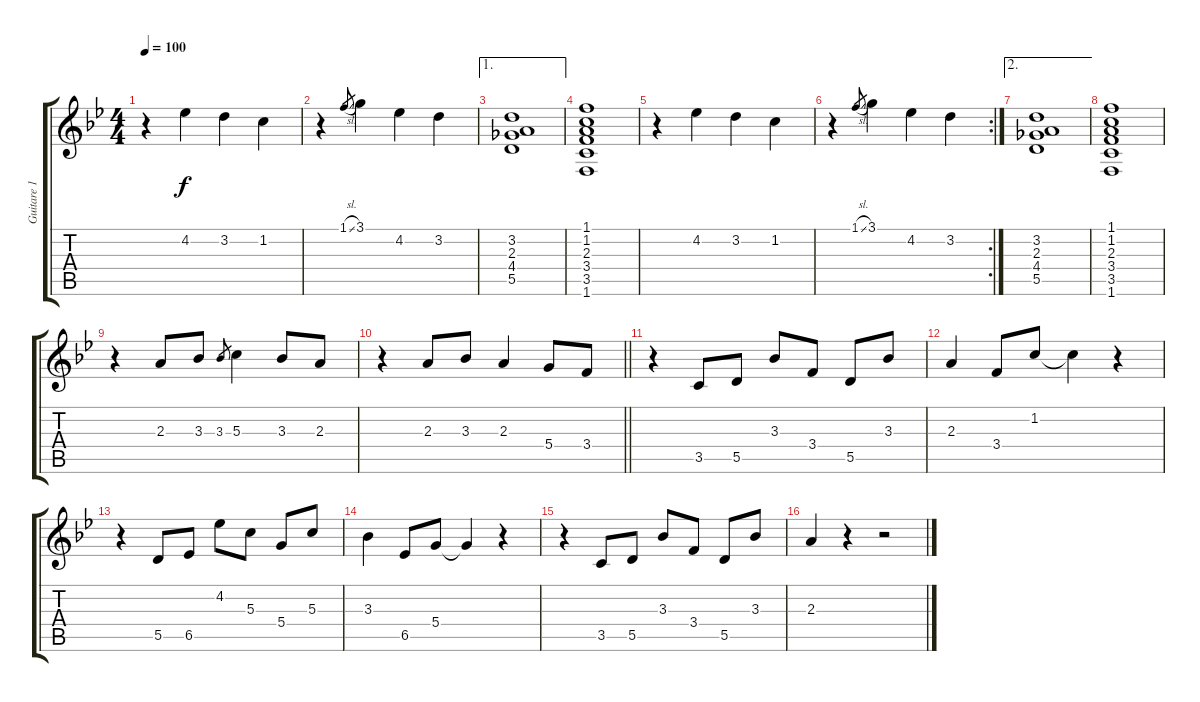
\track ("Guitare 1" "Guitare 1") {instrument acousticguitarnylon}
\staff {score tabs}
\tuning (E4 B3 G3 D3 A2 E2) {hide}
\ts (4 4)
\tempo 100
\clef g2
\ks bb
r.4{dy f} 4.2.4 3.2.4 1.2.4 |
r.4 1.1{sl}.8{gr} 3.1.4 4.2.4 3.2.4 |
\ae 1
(3.2 2.3 4.4 5.5).1 |
(1.1 1.2 2.3 3.4 3.5 1.6).1 |
r.4 4.2.4 3.2.4 1.2.4 |
\rc 2
r.4 1.1{sl}.8{gr} 3.1.4 4.2.4 3.2.4 |
\ae 2
(3.2 2.3 4.4 5.5).1 |
(1.1 1.2 2.3 3.4 3.5 1.6).1 |
r.4 2.3.8 3.3.8 3.3.8{gr} 5.3.4 3.3.8 2.3.8 |
\barLineRight lightlight
r.4 2.3.8 3.3.8 2.3.4 5.4.8 3.4.8 |
r.4 3.5.8 5.5.8 3.3.8 3.4.8 5.5.8 3.3.8 |
2.3.4 3.4.8 1.2.8 1.2{t}.4 r.4 |
r.4 5.5.8 6.5.8 4.2.8 5.3.8 5.4.8 5.3.8 |
3.3.4 6.5.8 5.4.8 5.4{t}.4 r.4 |
r.4 3.5.8 5.5.8 3.3.8 3.4.8 5.5.8 3.3.8 |
2.3.4 r.4 r.2
